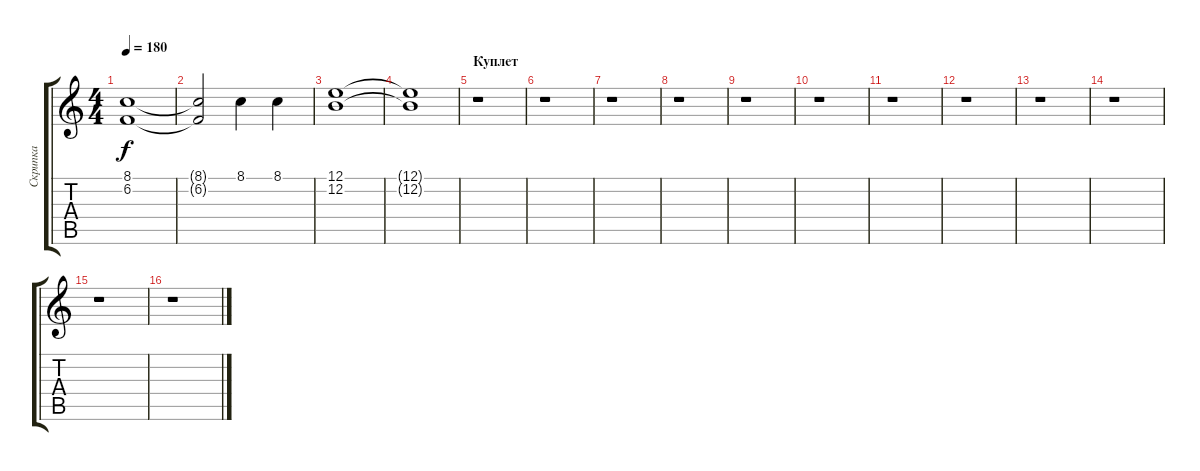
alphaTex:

\track ("Скрипка" "Скрипка") {instrument viola}
\staff {score tabs}
\tuning (E4 B3 G3 D3 A2 E2) {hide}
\ts (4 4)
\tempo 180
\clef g2
\ks c
(8.1 6.2).1{dy f} |
(8.1{t} 6.2{t}).2 8.1.4 8.1.4 |
(12.1 12.2).1 |
(12.1{t} 12.2{t}).1 |
\section ("" "Куплет")
r.1 |
r.1 |
r.1 |
r.1 |
r.1 |
r.1 |
r.1 |
r.1 |
r.1 |
r.1 |
r.1 |
r.1
